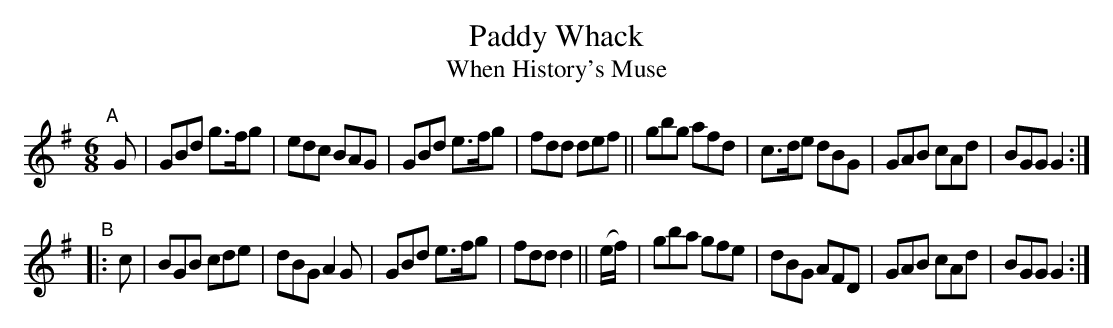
X:1
T: Paddy Whack
T: When History's Muse
M: 6/8
K: G
"^A"[|] G |\
GBd g>fg | edc  BAG | GBd e>fg | fdd def ||\
gbg afd  | c>de dBG | GAB  cAd | BGG G2 :|
"^B"|: c |\
BGB cde | dBG A2G | GBd e>fg | fdd d2 || (e/f/) |\
gba gfe | dBG AFD | GAB cAd  | BGG G2 :|
